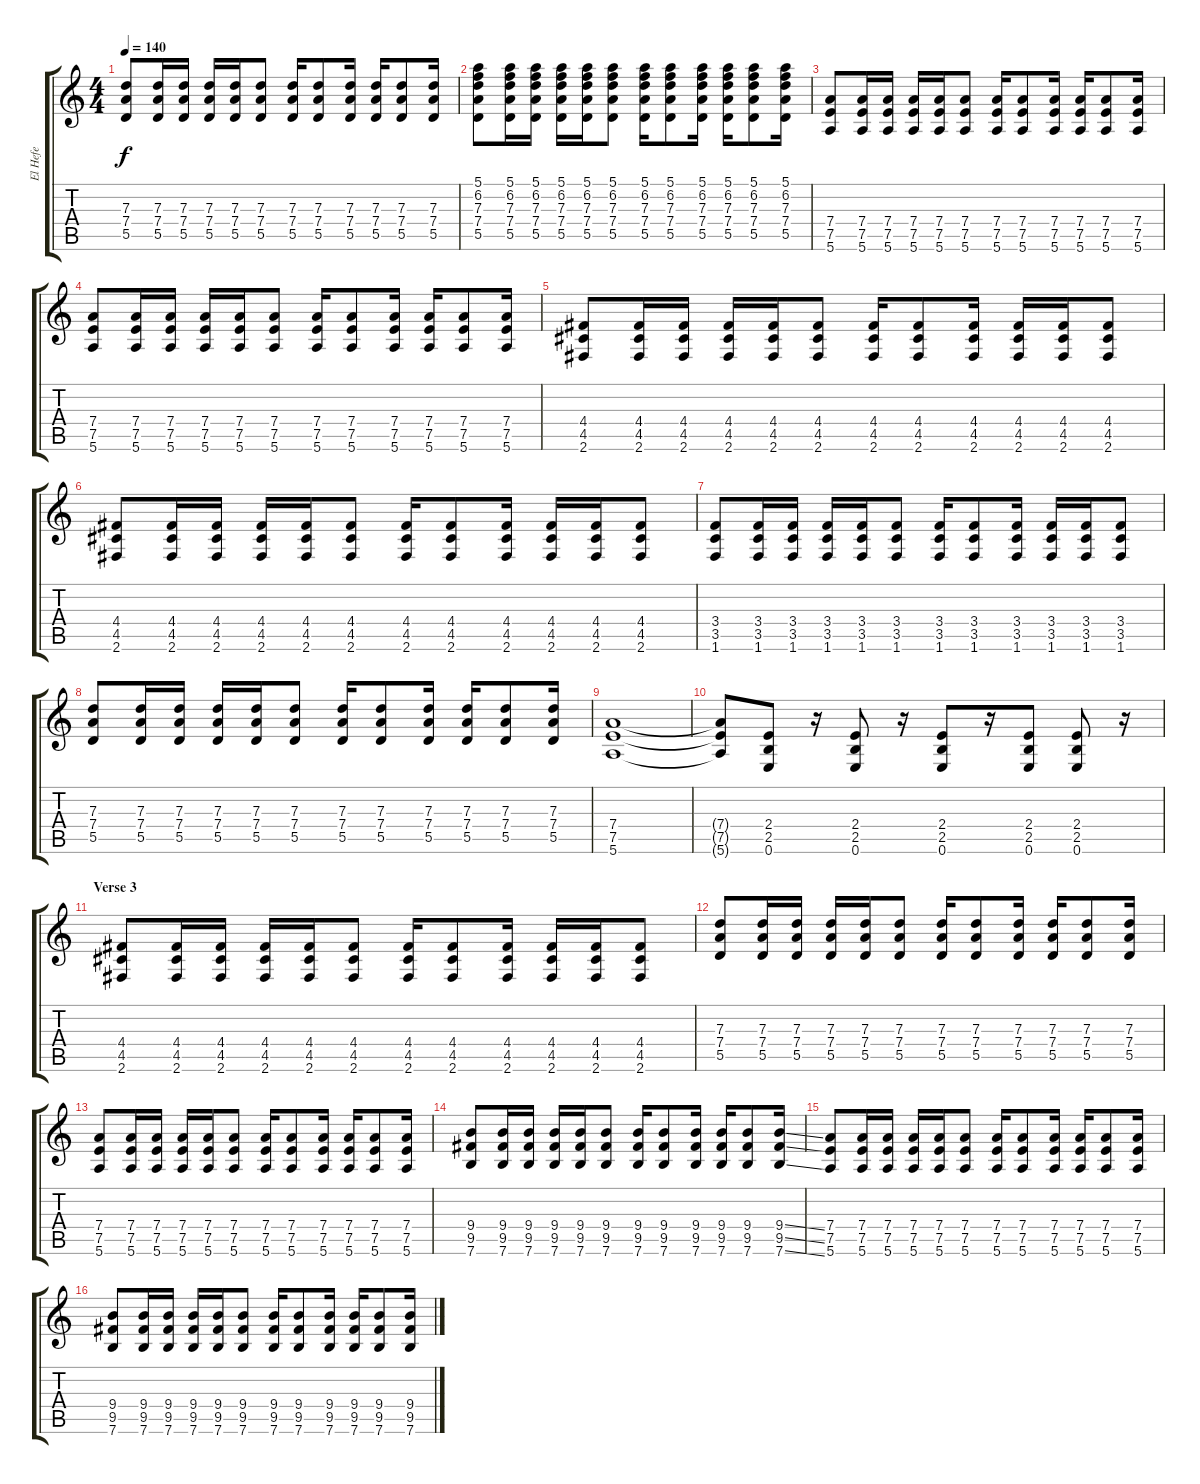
\track ("El Hefe" "El Hefe") {instrument overdrivenguitar}
\staff {score tabs}
\tuning (E4 B3 G3 D3 A2 E2) {hide}
\ts (4 4)
\tempo 140
\clef g2
\ks c
(7.3 7.4 5.5).8{dy f} (7.3 7.4 5.5).16 (7.3 7.4 5.5).16 (7.3 7.4 5.5).16 (7.3 7.4 5.5).16 (7.3 7.4 5.5).8 (7.3 7.4 5.5).16 (7.3 7.4 5.5).8 (7.3 7.4 5.5).16 (7.3 7.4 5.5).16 (7.3 7.4 5.5).8 (7.3 7.4 5.5).16 |
(5.1 6.2 7.3 7.4 5.5).8 (5.1 6.2 7.3 7.4 5.5).16 (5.1 6.2 7.3 7.4 5.5).16 (5.1 6.2 7.3 7.4 5.5).16 (5.1 6.2 7.3 7.4 5.5).16 (5.1 6.2 7.3 7.4 5.5).8 (5.1 6.2 7.3 7.4 5.5).16 (5.1 6.2 7.3 7.4 5.5).8 (5.1 6.2 7.3 7.4 5.5).16 (5.1 6.2 7.3 7.4 5.5).16 (5.1 6.2 7.3 7.4 5.5).8 (5.1 6.2 7.3 7.4 5.5).16 |
(7.4 7.5 5.6).8 (7.4 7.5 5.6).16 (7.4 7.5 5.6).16 (7.4 7.5 5.6).16 (7.4 7.5 5.6).16 (7.4 7.5 5.6).8 (7.4 7.5 5.6).16 (7.4 7.5 5.6).8 (7.4 7.5 5.6).16 (7.4 7.5 5.6).16 (7.4 7.5 5.6).8 (7.4 7.5 5.6).16 |
(7.4 7.5 5.6).8 (7.4 7.5 5.6).16 (7.4 7.5 5.6).16 (7.4 7.5 5.6).16 (7.4 7.5 5.6).16 (7.4 7.5 5.6).8 (7.4 7.5 5.6).16 (7.4 7.5 5.6).8 (7.4 7.5 5.6).16 (7.4 7.5 5.6).16 (7.4 7.5 5.6).8 (7.4 7.5 5.6).16 |
(4.4 4.5 2.6).8 (4.4 4.5 2.6).16 (4.4 4.5 2.6).16 (4.4 4.5 2.6).16 (4.4 4.5 2.6).16 (4.4 4.5 2.6).8 (4.4 4.5 2.6).16 (4.4 4.5 2.6).8 (4.4 4.5 2.6).16 (4.4 4.5 2.6).16 (4.4 4.5 2.6).16 (4.4 4.5 2.6).8 |
(4.4 4.5 2.6).8 (4.4 4.5 2.6).16 (4.4 4.5 2.6).16 (4.4 4.5 2.6).16 (4.4 4.5 2.6).16 (4.4 4.5 2.6).8 (4.4 4.5 2.6).16 (4.4 4.5 2.6).8 (4.4 4.5 2.6).16 (4.4 4.5 2.6).16 (4.4 4.5 2.6).16 (4.4 4.5 2.6).8 |
(3.4 3.5 1.6).8 (3.4 3.5 1.6).16 (3.4 3.5 1.6).16 (3.4 3.5 1.6).16 (3.4 3.5 1.6).16 (3.4 3.5 1.6).8 (3.4 3.5 1.6).16 (3.4 3.5 1.6).8 (3.4 3.5 1.6).16 (3.4 3.5 1.6).16 (3.4 3.5 1.6).16 (3.4 3.5 1.6).8 |
(7.3 7.4 5.5).8 (7.3 7.4 5.5).16 (7.3 7.4 5.5).16 (7.3 7.4 5.5).16 (7.3 7.4 5.5).16 (7.3 7.4 5.5).8 (7.3 7.4 5.5).16 (7.3 7.4 5.5).8 (7.3 7.4 5.5).16 (7.3 7.4 5.5).16 (7.3 7.4 5.5).8 (7.3 7.4 5.5).16 |
(7.4 7.5 5.6).1 |
(7.4{t} 7.5{t} 5.6{t}).8 (2.4 2.5 0.6).8 r.16 (2.4 2.5 0.6).8 r.16 (2.4 2.5 0.6).8 r.16 (2.4 2.5 0.6).8 (2.4 2.5 0.6).8 r.16 |
\section ("" "Verse 3")
(4.4 4.5 2.6).8 (4.4 4.5 2.6).16 (4.4 4.5 2.6).16 (4.4 4.5 2.6).16 (4.4 4.5 2.6).16 (4.4 4.5 2.6).8 (4.4 4.5 2.6).16 (4.4 4.5 2.6).8 (4.4 4.5 2.6).16 (4.4 4.5 2.6).16 (4.4 4.5 2.6).16 (4.4 4.5 2.6).8 |
(7.3 7.4 5.5).8 (7.3 7.4 5.5).16 (7.3 7.4 5.5).16 (7.3 7.4 5.5).16 (7.3 7.4 5.5).16 (7.3 7.4 5.5).8 (7.3 7.4 5.5).16 (7.3 7.4 5.5).8 (7.3 7.4 5.5).16 (7.3 7.4 5.5).16 (7.3 7.4 5.5).8 (7.3 7.4 5.5).16 |
(7.4 7.5 5.6).8 (7.4 7.5 5.6).16 (7.4 7.5 5.6).16 (7.4 7.5 5.6).16 (7.4 7.5 5.6).16 (7.4 7.5 5.6).8 (7.4 7.5 5.6).16 (7.4 7.5 5.6).8 (7.4 7.5 5.6).16 (7.4 7.5 5.6).16 (7.4 7.5 5.6).8 (7.4 7.5 5.6).16 |
(9.4 9.5 7.6).8 (9.4 9.5 7.6).16 (9.4 9.5 7.6).16 (9.4 9.5 7.6).16 (9.4 9.5 7.6).16 (9.4 9.5 7.6).8 (9.4 9.5 7.6).16 (9.4 9.5 7.6).8 (9.4 9.5 7.6).16 (9.4 9.5 7.6).16 (9.4 9.5 7.6).8 (9.4{ss} 9.5{ss} 7.6{ss}).16 |
(7.4 7.5 5.6).8 (7.4 7.5 5.6).16 (7.4 7.5 5.6).16 (7.4 7.5 5.6).16 (7.4 7.5 5.6).16 (7.4 7.5 5.6).8 (7.4 7.5 5.6).16 (7.4 7.5 5.6).8 (7.4 7.5 5.6).16 (7.4 7.5 5.6).16 (7.4 7.5 5.6).8 (7.4 7.5 5.6).16 |
(9.4 9.5 7.6).8 (9.4 9.5 7.6).16 (9.4 9.5 7.6).16 (9.4 9.5 7.6).16 (9.4 9.5 7.6).16 (9.4 9.5 7.6).8 (9.4 9.5 7.6).16 (9.4 9.5 7.6).8 (9.4 9.5 7.6).16 (9.4 9.5 7.6).16 (9.4 9.5 7.6).8 (9.4 9.5 7.6).16
